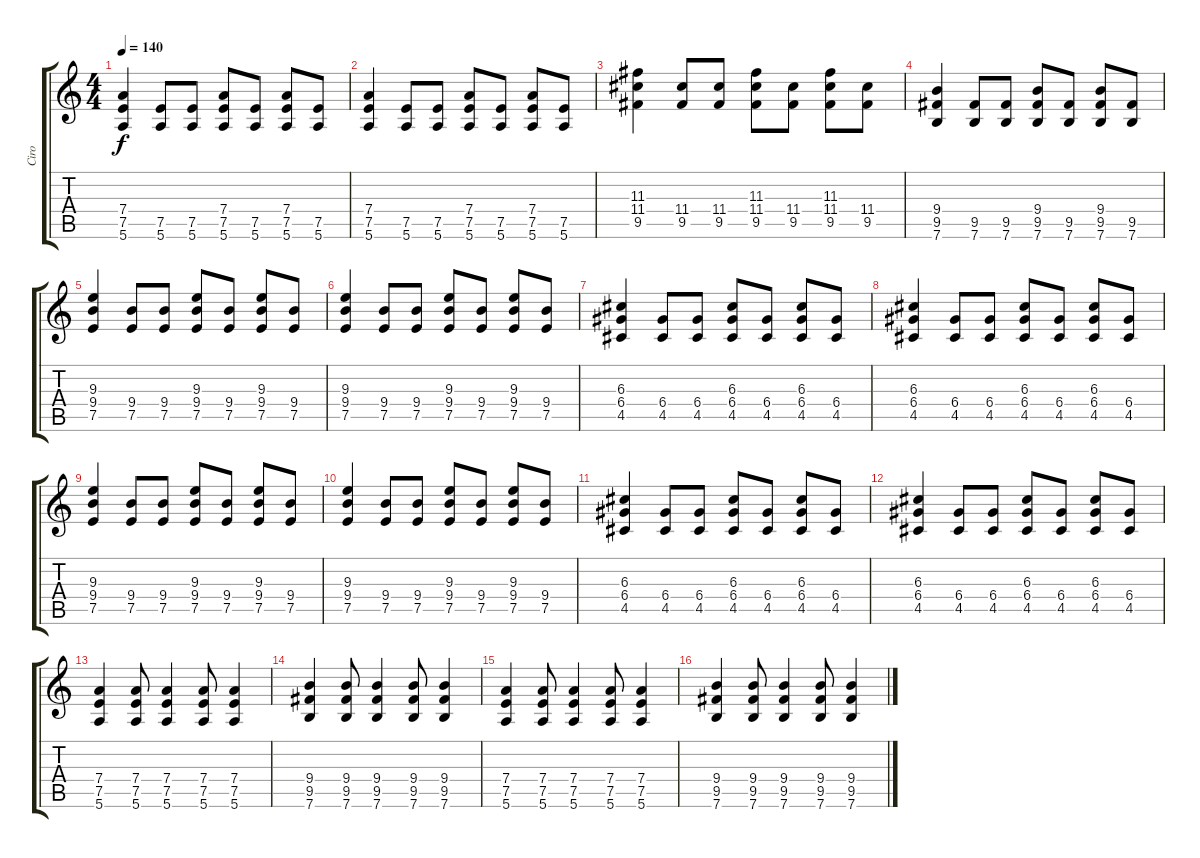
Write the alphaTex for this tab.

\track ("Ciro" "Ciro") {instrument electricguitarjazz}
\staff {score tabs}
\tuning (E4 B3 G3 D3 A2 E2) {hide}
\ts (4 4)
\tempo 140
\clef g2
\ks c
(7.4 7.5 5.6).4{dy f} (7.5 5.6).8 (7.5 5.6).8 (7.4 7.5 5.6).8 (7.5 5.6).8 (7.4 7.5 5.6).8 (7.5 5.6).8 |
(7.4 7.5 5.6).4 (7.5 5.6).8 (7.5 5.6).8 (7.4 7.5 5.6).8 (7.5 5.6).8 (7.4 7.5 5.6).8 (7.5 5.6).8 |
(11.3 11.4 9.5).4 (11.4 9.5).8 (11.4 9.5).8 (11.3 11.4 9.5).8 (11.4 9.5).8 (11.3 11.4 9.5).8 (11.4 9.5).8 |
(9.4 9.5 7.6).4 (9.5 7.6).8 (9.5 7.6).8 (9.4 9.5 7.6).8 (9.5 7.6).8 (9.4 9.5 7.6).8 (9.5 7.6).8 |
(9.3 9.4 7.5).4 (9.4 7.5).8 (9.4 7.5).8 (9.3 9.4 7.5).8 (9.4 7.5).8 (9.3 9.4 7.5).8 (9.4 7.5).8 |
(9.3 9.4 7.5).4 (9.4 7.5).8 (9.4 7.5).8 (9.3 9.4 7.5).8 (9.4 7.5).8 (9.3 9.4 7.5).8 (9.4 7.5).8 |
(6.3 6.4 4.5).4 (6.4 4.5).8 (6.4 4.5).8 (6.3 6.4 4.5).8 (6.4 4.5).8 (6.3 6.4 4.5).8 (6.4 4.5).8 |
(6.3 6.4 4.5).4 (6.4 4.5).8 (6.4 4.5).8 (6.3 6.4 4.5).8 (6.4 4.5).8 (6.3 6.4 4.5).8 (6.4 4.5).8 |
(9.3 9.4 7.5).4 (9.4 7.5).8 (9.4 7.5).8 (9.3 9.4 7.5).8 (9.4 7.5).8 (9.3 9.4 7.5).8 (9.4 7.5).8 |
(9.3 9.4 7.5).4 (9.4 7.5).8 (9.4 7.5).8 (9.3 9.4 7.5).8 (9.4 7.5).8 (9.3 9.4 7.5).8 (9.4 7.5).8 |
(6.3 6.4 4.5).4 (6.4 4.5).8 (6.4 4.5).8 (6.3 6.4 4.5).8 (6.4 4.5).8 (6.3 6.4 4.5).8 (6.4 4.5).8 |
(6.3 6.4 4.5).4 (6.4 4.5).8 (6.4 4.5).8 (6.3 6.4 4.5).8 (6.4 4.5).8 (6.3 6.4 4.5).8 (6.4 4.5).8 |
(7.4 7.5 5.6).4 (7.4 7.5 5.6).8 (7.4 7.5 5.6).4 (7.4 7.5 5.6).8 (7.4 7.5 5.6).4 |
(9.4 9.5 7.6).4 (9.4 9.5 7.6).8 (9.4 9.5 7.6).4 (9.4 9.5 7.6).8 (9.4 9.5 7.6).4 |
(7.4 7.5 5.6).4 (7.4 7.5 5.6).8 (7.4 7.5 5.6).4 (7.4 7.5 5.6).8 (7.4 7.5 5.6).4 |
(9.4 9.5 7.6).4 (9.4 9.5 7.6).8 (9.4 9.5 7.6).4 (9.4 9.5 7.6).8 (9.4 9.5 7.6).4
